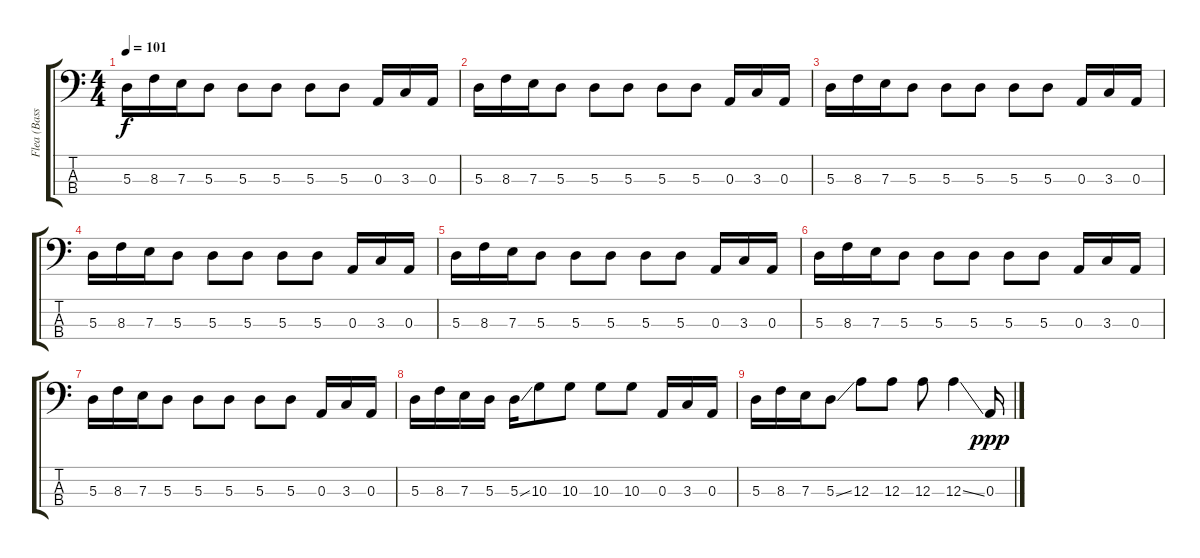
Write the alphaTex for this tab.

\track ("Flea (Bass)" "Flea (Bass") {instrument electricbassfinger}
\staff {score tabs}
\tuning (G2 D2 A1 E1) {hide}
\ts (4 4)
\tempo 101
\clef f4
\ks c
5.3.16{dy f} 8.3.16 7.3.16 5.3.8 5.3.8 5.3.8 5.3.8 5.3.8 0.3.16 3.3.16 0.3.16 |
5.3.16 8.3.16 7.3.16 5.3.8 5.3.8 5.3.8 5.3.8 5.3.8 0.3.16 3.3.16 0.3.16 |
5.3.16 8.3.16 7.3.16 5.3.8 5.3.8 5.3.8 5.3.8 5.3.8 0.3.16 3.3.16 0.3.16 |
5.3.16 8.3.16 7.3.16 5.3.8 5.3.8 5.3.8 5.3.8 5.3.8 0.3.16 3.3.16 0.3.16 |
5.3.16 8.3.16 7.3.16 5.3.8 5.3.8 5.3.8 5.3.8 5.3.8 0.3.16 3.3.16 0.3.16 |
5.3.16 8.3.16 7.3.16 5.3.8 5.3.8 5.3.8 5.3.8 5.3.8 0.3.16 3.3.16 0.3.16 |
5.3.16 8.3.16 7.3.16 5.3.8 5.3.8 5.3.8 5.3.8 5.3.8 0.3.16 3.3.16 0.3.16 |
5.3.16 8.3.16 7.3.16 5.3.16 5.3{ss}.16 10.3.8 10.3.8 10.3.8 10.3.8 0.3.16 3.3.16 0.3.16 |
5.3.16 8.3.16 7.3.16 5.3{ss}.8 12.3.8 12.3.8 12.3.8 12.3{ss}.4 0.3.16{dy ppp}
